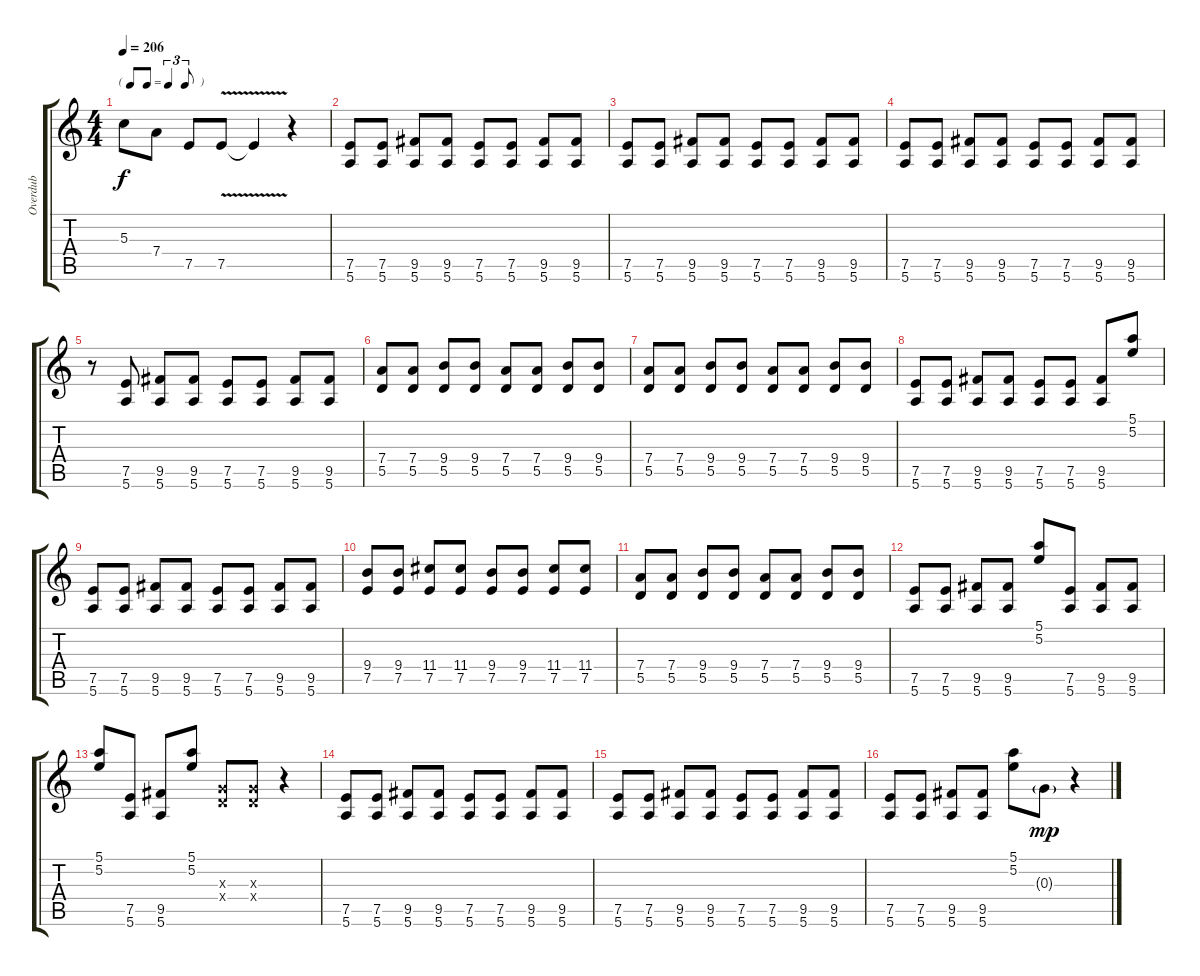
\track ("Overdub" "Overdub") {instrument fretlessbass}
\staff {score tabs}
\tuning (E4 B3 G3 D3 A2 E2) {hide}
\ts (4 4)
\tf triplet8th
\tempo 206
\clef g2
\ks c
5.3.8{dy f} 7.4.8 7.5.8 7.5{v}.8 7.5{t}.4 r.4 |
(7.5 5.6).8 (7.5 5.6).8 (9.5 5.6).8 (9.5 5.6).8 (7.5 5.6).8 (7.5 5.6).8 (9.5 5.6).8 (9.5 5.6).8 |
(7.5 5.6).8 (7.5 5.6).8 (9.5 5.6).8 (9.5 5.6).8 (7.5 5.6).8 (7.5 5.6).8 (9.5 5.6).8 (9.5 5.6).8 |
(7.5 5.6).8 (7.5 5.6).8 (9.5 5.6).8 (9.5 5.6).8 (7.5 5.6).8 (7.5 5.6).8 (9.5 5.6).8 (9.5 5.6).8 |
r.8 (7.5 5.6).8 (9.5 5.6).8 (9.5 5.6).8 (7.5 5.6).8 (7.5 5.6).8 (9.5 5.6).8 (9.5 5.6).8 |
(7.4 5.5).8 (7.4 5.5).8 (9.4 5.5).8 (9.4 5.5).8 (7.4 5.5).8 (7.4 5.5).8 (9.4 5.5).8 (9.4 5.5).8 |
(7.4 5.5).8 (7.4 5.5).8 (9.4 5.5).8 (9.4 5.5).8 (7.4 5.5).8 (7.4 5.5).8 (9.4 5.5).8 (9.4 5.5).8 |
(7.5 5.6).8 (7.5 5.6).8 (9.5 5.6).8 (9.5 5.6).8 (7.5 5.6).8 (7.5 5.6).8 (9.5 5.6).8 (5.1 5.2).8 |
(7.5 5.6).8 (7.5 5.6).8 (9.5 5.6).8 (9.5 5.6).8 (7.5 5.6).8 (7.5 5.6).8 (9.5 5.6).8 (9.5 5.6).8 |
(9.4 7.5).8 (9.4 7.5).8 (11.4 7.5).8 (11.4 7.5).8 (9.4 7.5).8 (9.4 7.5).8 (11.4 7.5).8 (11.4 7.5).8 |
(7.4 5.5).8 (7.4 5.5).8 (9.4 5.5).8 (9.4 5.5).8 (7.4 5.5).8 (7.4 5.5).8 (9.4 5.5).8 (9.4 5.5).8 |
(7.5 5.6).8 (7.5 5.6).8 (9.5 5.6).8 (9.5 5.6).8 (5.1 5.2).8 (7.5 5.6).8 (9.5 5.6).8 (9.5 5.6).8 |
(5.1 5.2).8 (7.5 5.6).8 (9.5 5.6).8 (5.1 5.2).8 (0.3{x} 0.4{x}).8 (0.3{x} 0.4{x}).8 r.4 |
(7.5 5.6).8 (7.5 5.6).8 (9.5 5.6).8 (9.5 5.6).8 (7.5 5.6).8 (7.5 5.6).8 (9.5 5.6).8 (9.5 5.6).8 |
(7.5 5.6).8 (7.5 5.6).8 (9.5 5.6).8 (9.5 5.6).8 (7.5 5.6).8 (7.5 5.6).8 (9.5 5.6).8 (9.5 5.6).8 |
(7.5 5.6).8 (7.5 5.6).8 (9.5 5.6).8 (9.5 5.6).8 (5.1 5.2).8 0.3{g}.8{dy mp} r.4
